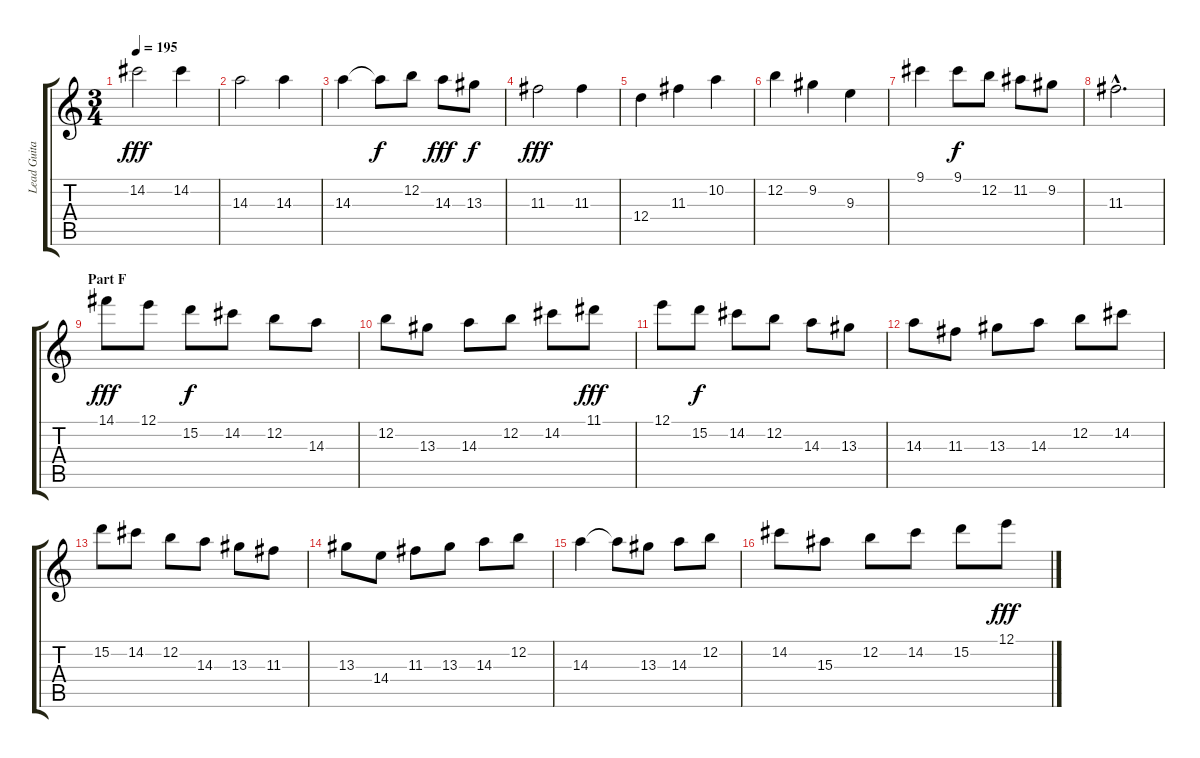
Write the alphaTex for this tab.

\track ("Lead Guitar 2" "Lead Guita") {instrument distortionguitar}
\staff {score tabs}
\tuning (E4 B3 G3 D3 A2 E2) {hide}
\ts (3 4)
\tempo 195
\clef g2
\ks c
14.2.2{dy fff} 14.2.4 |
14.3.2 14.3.4 |
14.3.4 14.3{t}.8{dy f} 12.2.8 14.3.8{dy fff} 13.3.8{dy f} |
11.3.2{dy fff} 11.3.4 |
12.4.4 11.3.4 10.2.4 |
12.2.4 9.2.4 9.3.4 |
9.1.4 9.1.8{dy f} 12.2.8 11.2.8 9.2.8 |
11.3{hac}.2{d} |
\section ("" "Part F")
14.1.8{dy fff instrument acousticguitarnylon} 12.1.8 15.2.8{dy f} 14.2.8 12.2.8 14.3.8 |
12.2.8 13.3.8 14.3.8 12.2.8 14.2.8 11.1.8{dy fff} |
12.1.8 15.2.8{dy f} 14.2.8 12.2.8 14.3.8 13.3.8 |
14.3.8 11.3.8 13.3.8 14.3.8 12.2.8 14.2.8 |
15.2.8 14.2.8 12.2.8 14.3.8 13.3.8 11.3.8 |
13.3.8 14.4.8 11.3.8 13.3.8 14.3.8 12.2.8 |
14.3.4 14.3{t}.8 13.3.8 14.3.8 12.2.8 |
14.2.8 15.3.8 12.2.8 14.2.8 15.2.8 12.1.8{dy fff}
